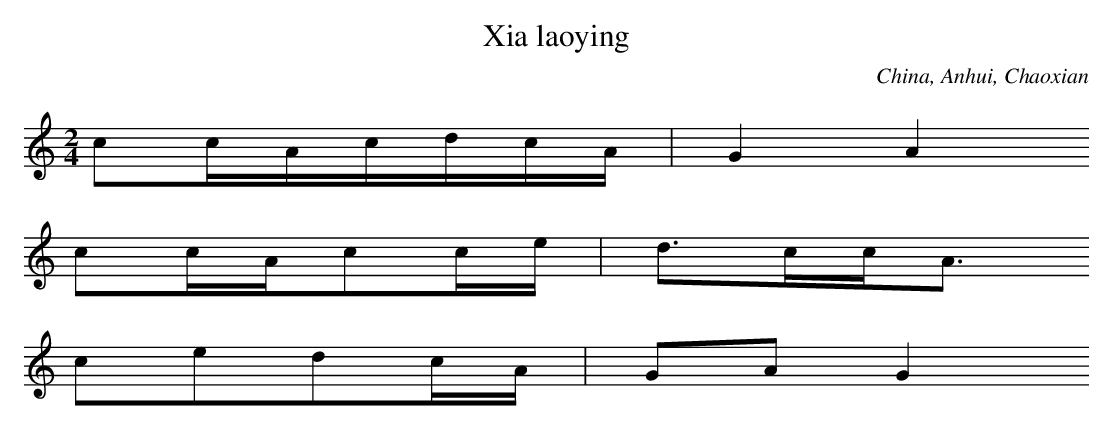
X:1
T: Xia laoying
O: China, Anhui, Chaoxian
M: 2/4
L: 1/16
K: C
c2cAcdcA | G4A4
c2cAc2ce | d3ccA3
c2e2d2cA | G2A2G4
